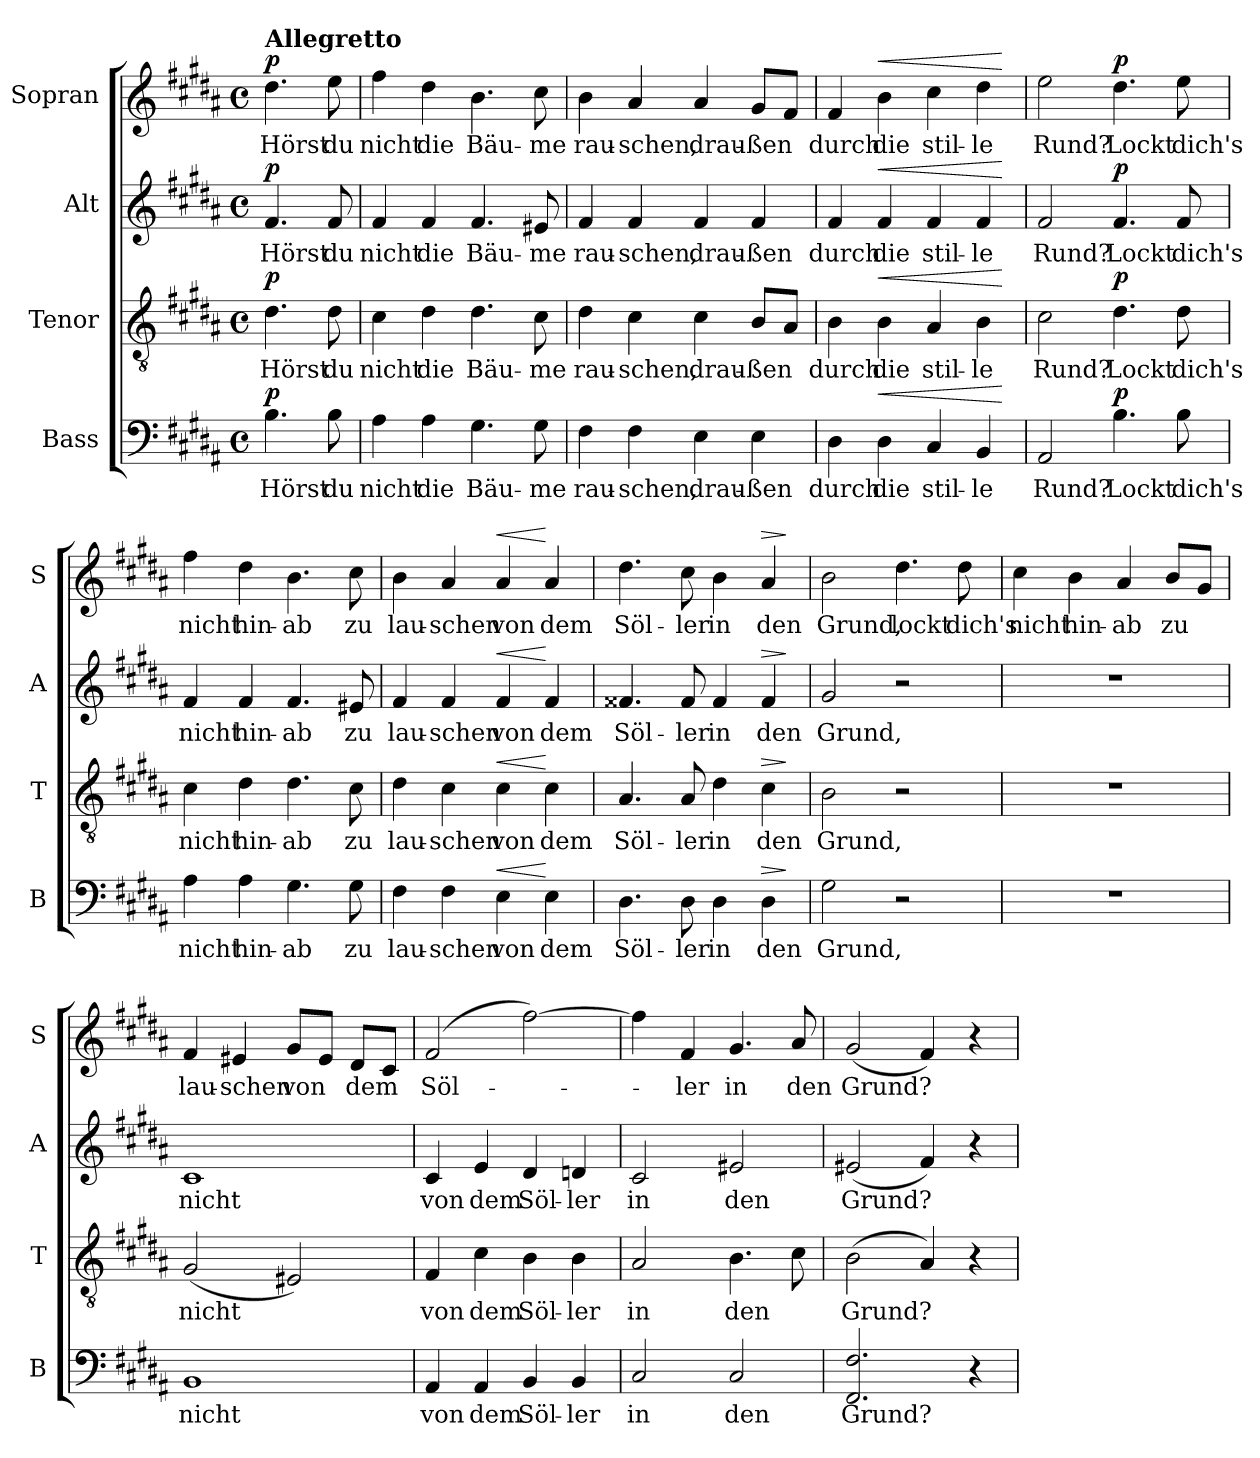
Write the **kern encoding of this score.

**kern	**text	**dynam	**kern	**text	**dynam	**kern	**text	**dynam	**kern	**text	**dynam
*part4	*part4	*part4	*part3	*part3	*part3	*part2	*part2	*part2	*part1	*part1	*part1
*staff4	*staff4	*staff4	*staff3	*staff3	*staff3	*staff2	*staff2	*staff2	*staff1	*staff1	*staff1
*I"Bass	*	*	*I"Tenor	*	*	*I"Alt	*	*	*I"Sopran	*	*
*I'B	*	*	*I'T	*	*	*I'A	*	*	*I'S	*	*
*clefF4	*	*	*clefGv2	*	*	*clefG2	*	*	*clefG2	*	*
*k[f#c#g#d#a#]	*	*	*k[f#c#g#d#a#]	*	*	*k[f#c#g#d#a#]	*	*	*k[f#c#g#d#a#]	*	*
*B:	*	*	*B:	*	*	*B:	*	*	*B:	*	*
*M4/4	*	*	*M4/4	*	*	*M4/4	*	*	*M4/4	*	*
*met(c)	*	*	*met(c)	*	*	*met(c)	*	*	*met(c)	*	*
=1	=1	=1	=1	=1	=1	=1	=1	=1	=1	=1	=1
!	!	!	!	!	!	!	!	!	!LO:TX:a:B:t=Allegretto	!	!
!	!	!LO:DY:a	!	!	!LO:DY:a	!	!	!LO:DY:a	!	!	!LO:DY:a
4.B	Hörst	p	4.d#	Hörst	p	4.f#	Hörst	p	4.dd#	Hörst	p
8B	du	.	8d#	du	.	8f#	du	.	8ee	du	.
=	=	=	=	=	=	=	=	=	=	=	=
4A#	nicht	.	4c#	nicht	.	4f#	nicht	.	4ff#	nicht	.
4A#	die	.	4d#	die	.	4f#	die	.	4dd#	die	.
4.G#	Bäu-	.	4.d#	Bäu-	.	4.f#	Bäu-	.	4.b	Bäu-	.
8G#	-me	.	8c#	-me	.	8e#X	-me	.	8cc#	-me	.
=	=	=	=	=	=	=	=	=	=	=	=
4F#	rau-	.	4d#	rau-	.	4f#	rau-	.	4b	rau-	.
4F#	-schen,	.	4c#	-schen,	.	4f#	-schen,	.	4a#	-schen,	.
4E	drau-	.	4c#	drau-	.	4f#	drau-	.	4a#	drau-	.
4E	-ßen	.	8BL	-ßen	.	4f#	-ßen	.	8g#L	-ßen	.
.	.	.	8A#J	.	.	.	.	.	8f#J	.	.
=	=	=	=	=	=	=	=	=	=	=	=
4D#	durch	.	4B	durch	.	4f#	durch	.	4f#	durch	.
!	!	!LO:HP:a	!	!	!LO:HP:a	!	!	!LO:HP:a	!	!	!LO:HP:a
4D#	die	<	4B	die	<	4f#	die	<	4b	die	<
4C#	stil-	.	4A#	stil-	.	4f#	stil-	.	4cc#	stil-	.
4BB	-le	.	4B	-le	.	4f#	-le	.	4dd#	-le	.
.	.	[	.	.	[	.	.	[	.	.	[
=	=	=	=	=	=	=	=	=	=	=	=
2AA#	Rund?	.	2c#	Rund?	.	2f#	Rund?	.	2ee	Rund?	.
!	!	!LO:DY:a	!	!	!LO:DY:a	!	!	!LO:DY:a	!	!	!LO:DY:a
4.B	Lockt	p	4.d#	Lockt	p	4.f#	Lockt	p	4.dd#	Lockt	p
8B	dich's	.	8d#	dich's	.	8f#	dich's	.	8ee	dich's	.
=	=	=	=	=	=	=	=	=	=	=	=
4A#	nicht	.	4c#	nicht	.	4f#	nicht	.	4ff#	nicht	.
4A#	hin-	.	4d#	hin-	.	4f#	hin-	.	4dd#	hin-	.
4.G#	-ab	.	4.d#	-ab	.	4.f#	-ab	.	4.b	-ab	.
8G#	zu	.	8c#	zu	.	8e#X	zu	.	8cc#	zu	.
=	=	=	=	=	=	=	=	=	=	=	=
4F#	lau-	.	4d#	lau-	.	4f#	lau-	.	4b	lau-	.
4F#	-schen	.	4c#	-schen	.	4f#	-schen	.	4a#	-schen	.
!	!	!LO:HP:a	!	!	!LO:HP:a	!	!	!LO:HP:a	!	!	!LO:HP:a
4E	von	<	4c#	von	<	4f#	von	<	4a#	von	<
4E	dem	[	4c#	dem	[	4f#	dem	[	4a#	dem	[
=	=	=	=	=	=	=	=	=	=	=	=
4.D#	Söl-	.	4.A#	Söl-	.	4.f##X	Söl-	.	4.dd#	Söl-	.
8D#	-ler	.	8A#	-ler	.	8f##	-ler	.	8cc#	-ler	.
4D#	in	.	4d#	in	.	4f##	in	.	4b	in	.
!	!	!LO:HP:a	!	!	!LO:HP:a	!	!	!LO:HP:a	!	!	!LO:HP:a
4D#	den	>	4c#	den	>	4f##	den	>	4a#	den	>
.	.	]	.	.	]	.	.	]	.	.	]
=	=	=	=	=	=	=	=	=	=	=	=
2G#	Grund,	.	2B	Grund,	.	2g#	Grund,	.	2b	Grund,	.
2r	.	.	2r	.	.	2r	.	.	4.dd#	lockt	.
.	.	.	.	.	.	.	.	.	8dd#	dich's	.
=	=	=	=	=	=	=	=	=	=	=	=
1r	.	.	1r	.	.	1r	.	.	4cc#	nicht	.
.	.	.	.	.	.	.	.	.	4b	hin-	.
.	.	.	.	.	.	.	.	.	4a#	-ab	.
.	.	.	.	.	.	.	.	.	8bL	zu	.
.	.	.	.	.	.	.	.	.	8g#J	.	.
=	=	=	=	=	=	=	=	=	=	=	=
1BB	nicht	.	(2G#	nicht	.	1c#	nicht	.	4f#	lau-	.
.	.	.	.	.	.	.	.	.	4e#X	-schen	.
.	.	.	2E#X)	.	.	.	.	.	8g#L	von	.
.	.	.	.	.	.	.	.	.	8e#J	.	.
.	.	.	.	.	.	.	.	.	8d#L	dem	.
.	.	.	.	.	.	.	.	.	8c#J	.	.
=	=	=	=	=	=	=	=	=	=	=	=
4AA#	von	.	4F#	von	.	4c#	von	.	(2f#	Söl-	.
4AA#	dem	.	4c#	dem	.	4e	dem	.	.	.	.
4BB	Söl-	.	4B	Söl-	.	4d#	Söl-	.	[2ff#)	.	.
4BB	-ler	.	4B	-ler	.	4dn	-ler	.	.	.	.
=	=	=	=	=	=	=	=	=	=	=	=
2C#	in	.	2A#	in	.	2c#	in	.	4ff#]	.	.
.	.	.	.	.	.	.	.	.	4f#	-ler	.
2C#	den	.	4.B	den	.	2e#X	den	.	4.g#	in	.
.	.	.	8c#	.	.	.	.	.	8a#	den	.
=	=	=	=	=	=	=	=	=	=	=	=
2.FF# 2.F#	Grund?	.	(2B	Grund?	.	(2e#X	Grund?	.	(2g#	Grund?	.
.	.	.	4A#)	.	.	4f#)	.	.	4f#)	.	.
4r	.	.	4r	.	.	4r	.	.	4r	.	.
=	=	=	=	=	=	=	=	=	=	=	=
*-	*-	*-	*-	*-	*-	*-	*-	*-	*-	*-	*-
